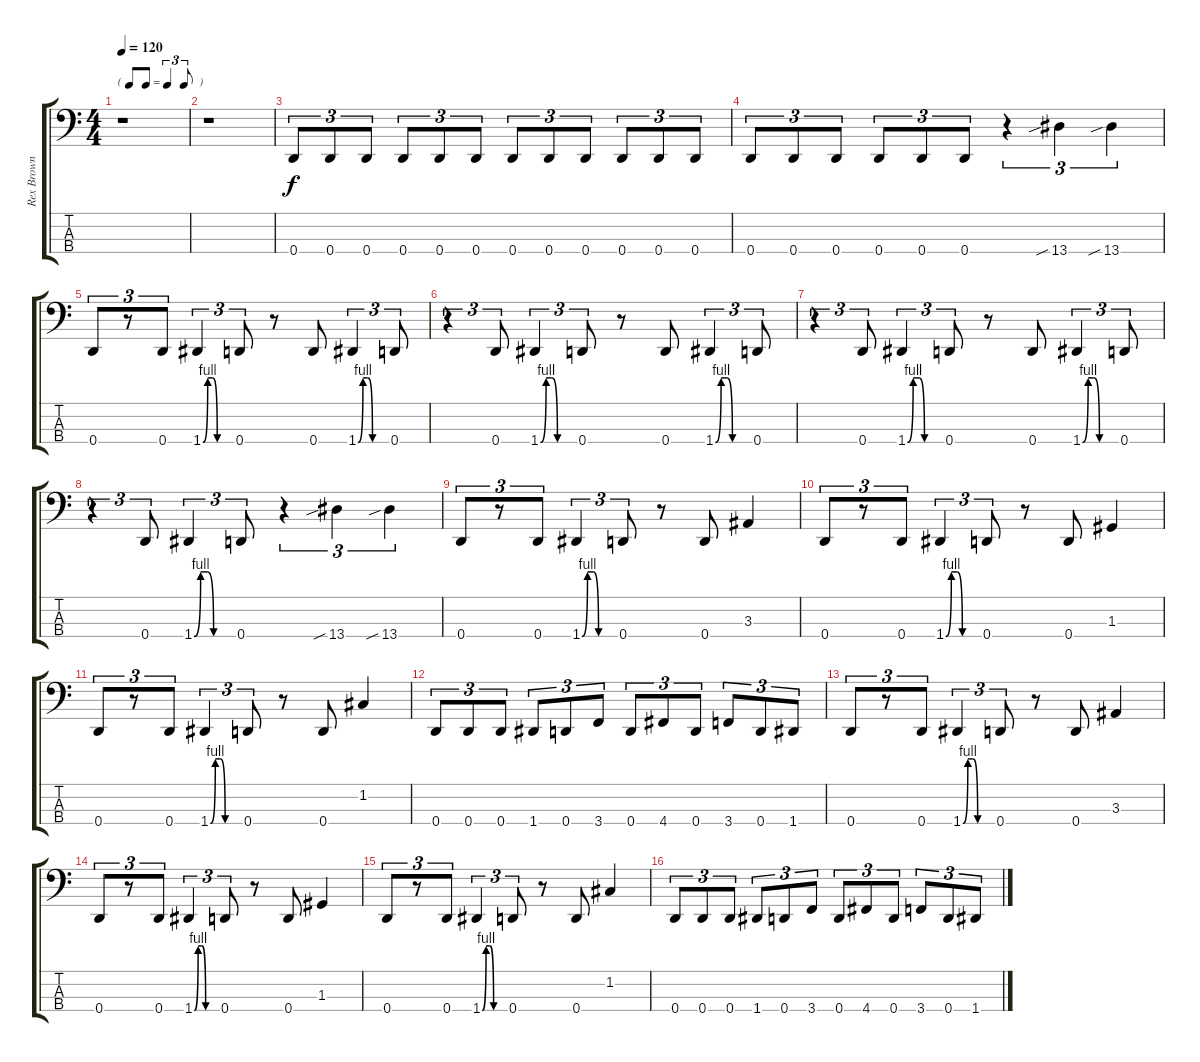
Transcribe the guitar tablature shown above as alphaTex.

\track ("Rex Brown (Bass)" "Rex Brown ") {instrument electricbasspick}
\staff {score tabs}
\tuning (F2 C2 G1 D1) {hide}
\ts (4 4)
\tf triplet8th
\tempo 120
\clef f4
\ks c
r.1{dy f instrument electricbasspick} |
r.1 |
0.4.8{tu (3 2)} 0.4.8{tu (3 2)} 0.4.8{tu (3 2)} 0.4.8{tu (3 2)} 0.4.8{tu (3 2)} 0.4.8{tu (3 2)} 0.4.8{tu (3 2)} 0.4.8{tu (3 2)} 0.4.8{tu (3 2)} 0.4.8{tu (3 2)} 0.4.8{tu (3 2)} 0.4.8{tu (3 2)} |
0.4.8{tu (3 2)} 0.4.8{tu (3 2)} 0.4.8{tu (3 2)} 0.4.8{tu (3 2)} 0.4.8{tu (3 2)} 0.4.8{tu (3 2)} r.4{tu (3 2)} 13.4{sib}.4{tu (3 2)} 13.4{sib}.4{tu (3 2)} |
0.4.8{tu (3 2)} r.8{tu (3 2)} 0.4.8{tu (3 2)} 1.4{be (custom 0 0 10 4 20 4 30 0 60 0)}.4{tu (3 2)} 0.4.8{tu (3 2)} r.8 0.4.8 1.4{be (custom 0 0 10 4 20 4 30 0 60 0)}.4{tu (3 2)} 0.4.8{tu (3 2)} |
r.4{tu (3 2)} 0.4.8{tu (3 2)} 1.4{be (custom 0 0 10 4 20 4 30 0 60 0)}.4{tu (3 2)} 0.4.8{tu (3 2)} r.8 0.4.8 1.4{be (custom 0 0 10 4 20 4 30 0 60 0)}.4{tu (3 2)} 0.4.8{tu (3 2)} |
r.4{tu (3 2)} 0.4.8{tu (3 2)} 1.4{be (custom 0 0 10 4 20 4 30 0 60 0)}.4{tu (3 2)} 0.4.8{tu (3 2)} r.8 0.4.8 1.4{be (custom 0 0 10 4 20 4 30 0 60 0)}.4{tu (3 2)} 0.4.8{tu (3 2)} |
r.4{tu (3 2)} 0.4.8{tu (3 2)} 1.4{be (custom 0 0 10 4 20 4 30 0 60 0)}.4{tu (3 2)} 0.4.8{tu (3 2)} r.4{tu (3 2)} 13.4{sib}.4{tu (3 2)} 13.4{sib}.4{tu (3 2)} |
0.4.8{tu (3 2)} r.8{tu (3 2)} 0.4.8{tu (3 2)} 1.4{be (custom 0 0 10 4 20 4 30 0 60 0)}.4{tu (3 2)} 0.4.8{tu (3 2)} r.8 0.4.8 3.3.4 |
0.4.8{tu (3 2)} r.8{tu (3 2)} 0.4.8{tu (3 2)} 1.4{be (custom 0 0 10 4 20 4 30 0 60 0)}.4{tu (3 2)} 0.4.8{tu (3 2)} r.8 0.4.8 1.3.4 |
0.4.8{tu (3 2)} r.8{tu (3 2)} 0.4.8{tu (3 2)} 1.4{be (custom 0 0 10 4 20 4 30 0 60 0)}.4{tu (3 2)} 0.4.8{tu (3 2)} r.8 0.4.8 1.2.4 |
0.4.8{tu (3 2)} 0.4.8{tu (3 2)} 0.4.8{tu (3 2)} 1.4.8{tu (3 2)} 0.4.8{tu (3 2)} 3.4.8{tu (3 2)} 0.4.8{tu (3 2)} 4.4.8{tu (3 2)} 0.4.8{tu (3 2)} 3.4.8{tu (3 2)} 0.4.8{tu (3 2)} 1.4.8{tu (3 2)} |
0.4.8{tu (3 2)} r.8{tu (3 2)} 0.4.8{tu (3 2)} 1.4{be (custom 0 0 10 4 20 4 30 0 60 0)}.4{tu (3 2)} 0.4.8{tu (3 2)} r.8 0.4.8 3.3.4 |
0.4.8{tu (3 2)} r.8{tu (3 2)} 0.4.8{tu (3 2)} 1.4{be (custom 0 0 10 4 20 4 30 0 60 0)}.4{tu (3 2)} 0.4.8{tu (3 2)} r.8 0.4.8 1.3.4 |
0.4.8{tu (3 2)} r.8{tu (3 2)} 0.4.8{tu (3 2)} 1.4{be (custom 0 0 10 4 20 4 30 0 60 0)}.4{tu (3 2)} 0.4.8{tu (3 2)} r.8 0.4.8 1.2.4 |
0.4.8{tu (3 2)} 0.4.8{tu (3 2)} 0.4.8{tu (3 2)} 1.4.8{tu (3 2)} 0.4.8{tu (3 2)} 3.4.8{tu (3 2)} 0.4.8{tu (3 2)} 4.4.8{tu (3 2)} 0.4.8{tu (3 2)} 3.4.8{tu (3 2)} 0.4.8{tu (3 2)} 1.4.8{tu (3 2)}
